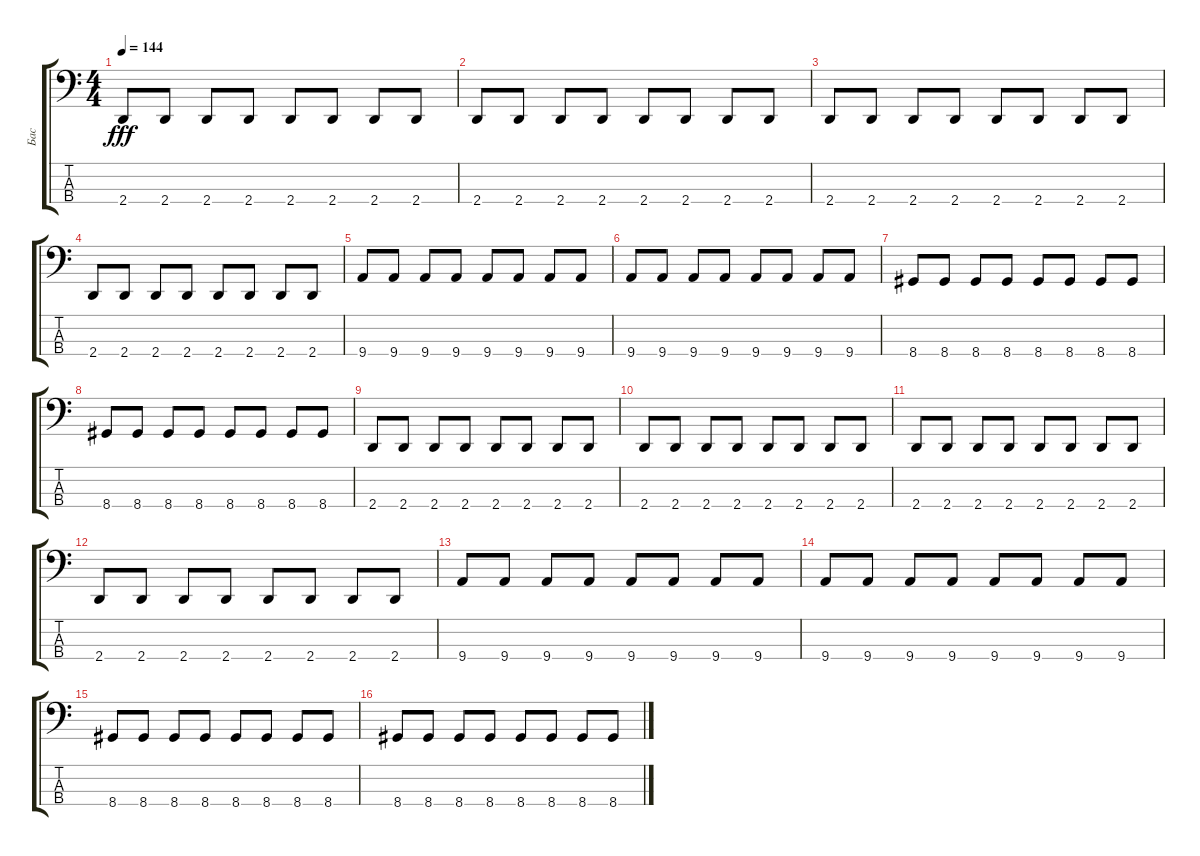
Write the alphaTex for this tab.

\track ("Бас" "Бас") {instrument electricbassfinger}
\staff {score tabs}
\tuning (G2 D2 A1 C1) {hide}
\ts (4 4)
\tempo 144
\clef f4
\ks c
2.4.8{dy fff} 2.4.8 2.4.8 2.4.8 2.4.8 2.4.8 2.4.8 2.4.8 |
2.4.8 2.4.8 2.4.8 2.4.8 2.4.8 2.4.8 2.4.8 2.4.8 |
2.4.8 2.4.8 2.4.8 2.4.8 2.4.8 2.4.8 2.4.8 2.4.8 |
2.4.8 2.4.8 2.4.8 2.4.8 2.4.8 2.4.8 2.4.8 2.4.8 |
9.4.8 9.4.8 9.4.8 9.4.8 9.4.8 9.4.8 9.4.8 9.4.8 |
9.4.8 9.4.8 9.4.8 9.4.8 9.4.8 9.4.8 9.4.8 9.4.8 |
8.4.8 8.4.8 8.4.8 8.4.8 8.4.8 8.4.8 8.4.8 8.4.8 |
8.4.8 8.4.8 8.4.8 8.4.8 8.4.8 8.4.8 8.4.8 8.4.8 |
2.4.8 2.4.8 2.4.8 2.4.8 2.4.8 2.4.8 2.4.8 2.4.8 |
2.4.8 2.4.8 2.4.8 2.4.8 2.4.8 2.4.8 2.4.8 2.4.8 |
2.4.8 2.4.8 2.4.8 2.4.8 2.4.8 2.4.8 2.4.8 2.4.8 |
2.4.8 2.4.8 2.4.8 2.4.8 2.4.8 2.4.8 2.4.8 2.4.8 |
9.4.8 9.4.8 9.4.8 9.4.8 9.4.8 9.4.8 9.4.8 9.4.8 |
9.4.8 9.4.8 9.4.8 9.4.8 9.4.8 9.4.8 9.4.8 9.4.8 |
8.4.8 8.4.8 8.4.8 8.4.8 8.4.8 8.4.8 8.4.8 8.4.8 |
8.4.8 8.4.8 8.4.8 8.4.8 8.4.8 8.4.8 8.4.8 8.4.8
